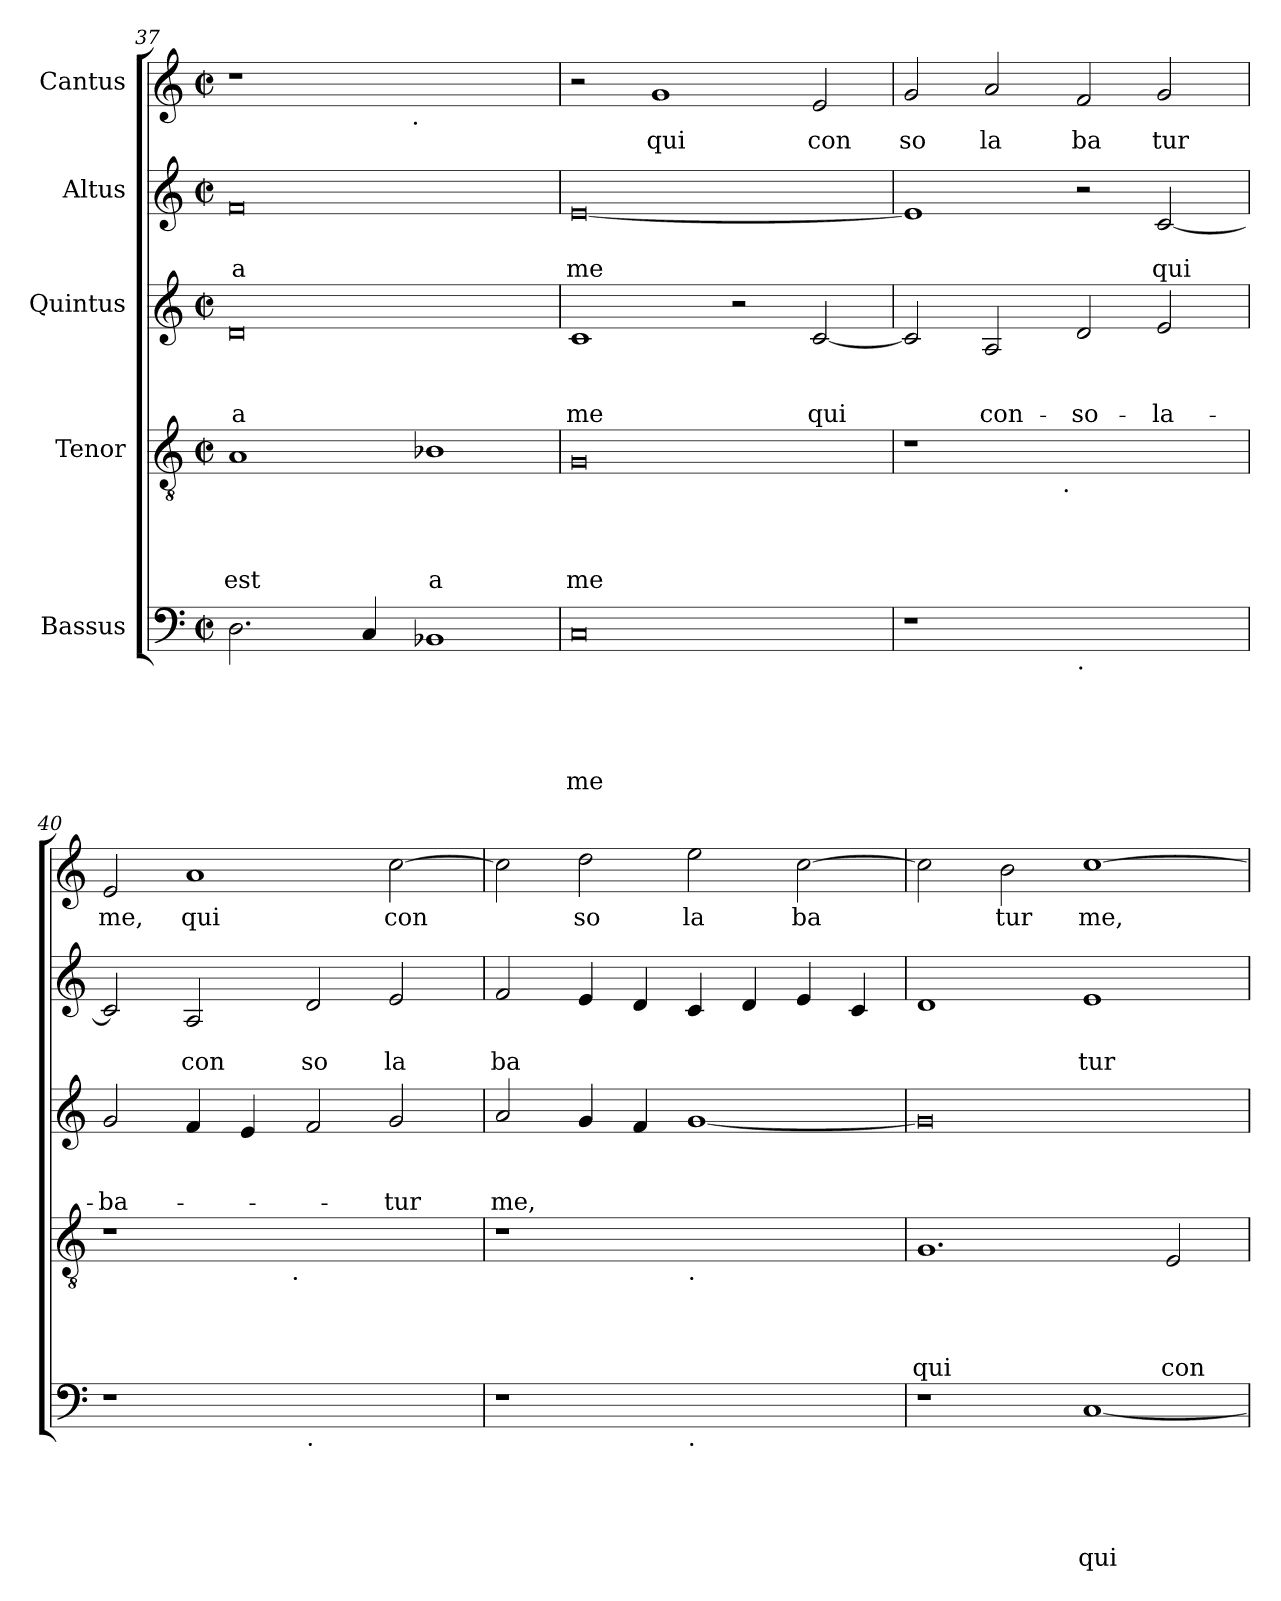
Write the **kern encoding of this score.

**kern	**text	**text	**text	**text	**text	**kern	**text	**text	**text	**text	**kern	**text	**text	**text	**kern	**text	**text	**kern	**text
*part5	*part5	*part5	*part5	*part5	*part5	*part4	*part4	*part4	*part4	*part4	*part3	*part3	*part3	*part3	*part2	*part2	*part2	*part1	*part1
*staff5	*staff5	*staff5	*staff5	*staff5	*staff5	*staff4	*staff4	*staff4	*staff4	*staff4	*staff3	*staff3	*staff3	*staff3	*staff2	*staff2	*staff2	*staff1	*staff1
*I"Bassus	*	*	*	*	*	*I"Tenor	*	*	*	*	*I"Quintus	*	*	*	*I"Altus	*	*	*I"Cantus	*
*clefF4	*	*	*	*	*	*clefGv2	*	*	*	*	*clefG2	*	*	*	*clefG2	*	*	*clefG2	*
*k[]	*	*	*	*	*	*k[]	*	*	*	*	*k[]	*	*	*	*k[]	*	*	*k[]	*
*C:	*	*	*	*	*	*C:	*	*	*	*	*C:	*	*	*	*C:	*	*	*C:	*
*M2/2	*	*	*	*	*	*M2/2	*	*	*	*	*M2/2	*	*	*	*M2/2	*	*	*M2/2	*
*met(c|)	*	*	*	*	*	*met(c|)	*	*	*	*	*met(c|)	*	*	*	*met(c|)	*	*	*met(c|)	*
=37	=37	=37	=37	=37	=37	=37	=37	=37	=37	=37	=37	=37	=37	=37	=37	=37	=37	=37	=37
!	!	!	!	!	!	!	!	!	!	!LO:LY:b	!	!	!	!LO:LY:b	!	!	!LO:LY:b	!	!
*	*	*	*	*	*	*	*	*	*	*	*	*	*	*	*	*	*	*^	*
2.D\	.	.	.	.	.	1A	.	.	.	est	0d	.	.	a	0f	.	a	1r	2ryy	.
.	.	.	.	.	.	.	.	.	.	.	.	.	.	.	.	.	.	.	4...ryy	.
4C/	.	.	.	.	.	.	.	.	.	.	.	.	.	.	.	.	.	.	.	.
!	!	!	!	!	!	!	!	!	!	!	!	!	!	!	!	!	!	!	!LO:TX:b:t=.	!
.	.	.	.	.	.	.	.	.	.	.	.	.	.	.	.	.	.	.	1ryy	.
!	!	!	!	!	!	!	!	!	!	!LO:LY:b	!	!	!	!	!	!	!	!	!	!
1BB-X	.	.	.	.	.	1B-X	.	.	.	a	.	.	.	.	.	.	.	1ryy	.	.
.	.	.	.	.	.	.	.	.	.	.	.	.	.	.	.	.	.	.	32ryy	.
!!LO:PB:g=z
=38	=38	=38	=38	=38	=38	=38	=38	=38	=38	=38	=38	=38	=38	=38	=38	=38	=38	=38	=38	=38
!	!	!	!	!	!LO:LY:b	!	!	!	!	!LO:LY:b	!	!	!	!LO:LY:b	!	!	!LO:LY:b	!	!	!
*	*	*	*	*	*	*	*	*	*	*	*	*	*	*	*	*	*	*v	*v	*
0C	.	.	.	.	me	0G	.	.	.	me	1c	.	.	me	[<0e	.	me	2r	.
!	!	!	!	!	!	!	!	!	!	!	!	!	!	!	!	!	!	!	!LO:LY:b
.	.	.	.	.	.	.	.	.	.	.	.	.	.	.	.	.	.	1g	qui
.	.	.	.	.	.	.	.	.	.	.	2r	.	.	.	.	.	.	.	.
!	!	!	!	!	!	!	!	!	!	!	!	!	!	!LO:LY:b	!	!	!	!	!LO:LY:b
.	.	.	.	.	.	.	.	.	.	.	[<2c/	.	.	qui	.	.	.	2e/	con
=39	=39	=39	=39	=39	=39	=39	=39	=39	=39	=39	=39	=39	=39	=39	=39	=39	=39	=39	=39
!	!	!	!	!	!	!	!	!	!	!	!	!	!	!	!	!	!	!	!LO:LY:b
*	*	*	*	*	*	*^	*	*	*	*	*	*	*	*	*	*	*	*	*
1r	.	.	.	.	.	1r	2ryy	.	.	.	.	2c/]	.	.	.	1e]	.	.	2g/	so
!	!	!	!	!	!	!	!	!	!	!	!	!	!	!	!LO:LY:b	!	!	!	!	!LO:LY:b
.	.	.	.	.	.	.	4...ryy	.	.	.	.	2A/	.	.	con-	.	.	.	2a/	la
!	!	!	!	!	!	!	!LO:TX:b:t=.	!	!	!	!	!	!	!	!	!	!	!	!	!
.	.	.	.	.	.	.	1ryy	.	.	.	.	.	.	.	.	.	.	.	.	.
!LO:TX:b:t=.	!	!	!	!	!	!	!	!	!	!	!	!	!	!	!	!	!	!	!	!
!	!	!	!	!	!	!	!	!	!	!	!	!	!	!	!LO:LY:b	!	!	!	!	!LO:LY:b
1ryy	.	.	.	.	.	1ryy	.	.	.	.	.	2d/	.	.	-so-	2r	.	.	2f/	ba
!	!	!	!	!	!	!	!	!	!	!	!	!	!	!	!LO:LY:b	!	!	!LO:LY:b	!	!LO:LY:b
.	.	.	.	.	.	.	.	.	.	.	.	2e/	.	.	-la-	[<2c/	.	qui	2g/	tur
.	.	.	.	.	.	.	32ryy	.	.	.	.	.	.	.	.	.	.	.	.	.
=40	=40	=40	=40	=40	=40	=40	=40	=40	=40	=40	=40	=40	=40	=40	=40	=40	=40	=40	=40	=40
!	!	!	!	!	!	!	!	!	!	!	!	!	!	!	!LO:LY:b	!	!	!	!	!LO:LY:b
1r	.	.	.	.	.	1r	2ryy	.	.	.	.	2g/	.	.	-ba-	2c/]	.	.	2e/	me,
!	!	!	!	!	!	!	!	!	!	!	!	!	!	!	!	!	!	!LO:LY:b	!	!LO:LY:b
.	.	.	.	.	.	.	4...ryy	.	.	.	.	4f/	.	.	.	2A/	.	con	1a	qui
.	.	.	.	.	.	.	.	.	.	.	.	4e/	.	.	.	.	.	.	.	.
!	!	!	!	!	!	!	!LO:TX:b:t=.	!	!	!	!	!	!	!	!	!	!	!	!	!
.	.	.	.	.	.	.	1ryy	.	.	.	.	.	.	.	.	.	.	.	.	.
!LO:TX:b:t=.	!	!	!	!	!	!	!	!	!	!	!	!	!	!	!	!	!	!	!	!
!	!	!	!	!	!	!	!	!	!	!	!	!	!	!	!	!	!	!LO:LY:b	!	!
1ryy	.	.	.	.	.	1ryy	.	.	.	.	.	2f/	.	.	.	2d/	.	so	.	.
!	!	!	!	!	!	!	!	!	!	!	!	!	!	!	!LO:LY:b	!	!	!LO:LY:b	!	!LO:LY:b
.	.	.	.	.	.	.	.	.	.	.	.	2g/	.	.	-tur	2e/	.	la	[>2cc\	con
.	.	.	.	.	.	.	32ryy	.	.	.	.	.	.	.	.	.	.	.	.	.
=41	=41	=41	=41	=41	=41	=41	=41	=41	=41	=41	=41	=41	=41	=41	=41	=41	=41	=41	=41	=41
!	!	!	!	!	!	!	!	!	!	!	!	!	!	!	!LO:LY:b	!	!	!LO:LY:b	!	!
*	*	*	*	*	*	*v	*v	*	*	*	*	*	*	*	*	*	*	*	*	*
1r	.	.	.	.	.	1r	.	.	.	.	2a/	.	.	me,	2f/	.	ba	2cc\]	.
!	!	!	!	!	!	!	!	!	!	!	!	!	!	!	!	!	!	!	!LO:LY:b
.	.	.	.	.	.	.	.	.	.	.	4g/	.	.	.	4e/	.	.	2dd\	so
.	.	.	.	.	.	.	.	.	.	.	4f/	.	.	.	4d/	.	.	.	.
!	!	!	!	!	!	!LO:TX:b:t=.	!	!	!	!	!	!	!	!	!	!	!	!	!
!LO:TX:b:t=.	!	!	!	!	!	!	!	!	!	!	!	!	!	!	!	!	!	!	!
!	!	!	!	!	!	!	!	!	!	!	!	!	!	!	!	!	!	!	!LO:LY:b
1ryy	.	.	.	.	.	1ryy	.	.	.	.	[<1g	.	.	.	4c/	.	.	2ee\	la
.	.	.	.	.	.	.	.	.	.	.	.	.	.	.	4d/	.	.	.	.
!	!	!	!	!	!	!	!	!	!	!	!	!	!	!	!	!	!	!	!LO:LY:b
.	.	.	.	.	.	.	.	.	.	.	.	.	.	.	4e/	.	.	[>2cc\	ba
.	.	.	.	.	.	.	.	.	.	.	.	.	.	.	4c/	.	.	.	.
=42	=42	=42	=42	=42	=42	=42	=42	=42	=42	=42	=42	=42	=42	=42	=42	=42	=42	=42	=42
!	!	!	!	!	!	!	!	!	!	!LO:LY:b	!	!	!	!	!	!	!	!	!
1r	.	.	.	.	.	1.G	.	.	.	qui	0g]	.	.	.	1d	.	.	2cc\]	.
!	!	!	!	!	!	!	!	!	!	!	!	!	!	!	!	!	!	!	!LO:LY:b
.	.	.	.	.	.	.	.	.	.	.	.	.	.	.	.	.	.	2b\	tur
!	!	!	!	!	!LO:LY:b	!	!	!	!	!	!	!	!	!	!	!	!LO:LY:b	!	!LO:LY:b
[<1C	.	.	.	.	qui	.	.	.	.	.	.	.	.	.	1e	.	tur	[>1cc	me,
!	!	!	!	!	!	!	!	!	!	!LO:LY:b	!	!	!	!	!	!	!	!	!
.	.	.	.	.	.	2E/	.	.	.	con	.	.	.	.	.	.	.	.	.
=	=	=	=	=	=	=	=	=	=	=	=	=	=	=	=	=	=	=	=
*-	*-	*-	*-	*-	*-	*-	*-	*-	*-	*-	*-	*-	*-	*-	*-	*-	*-	*-	*-
